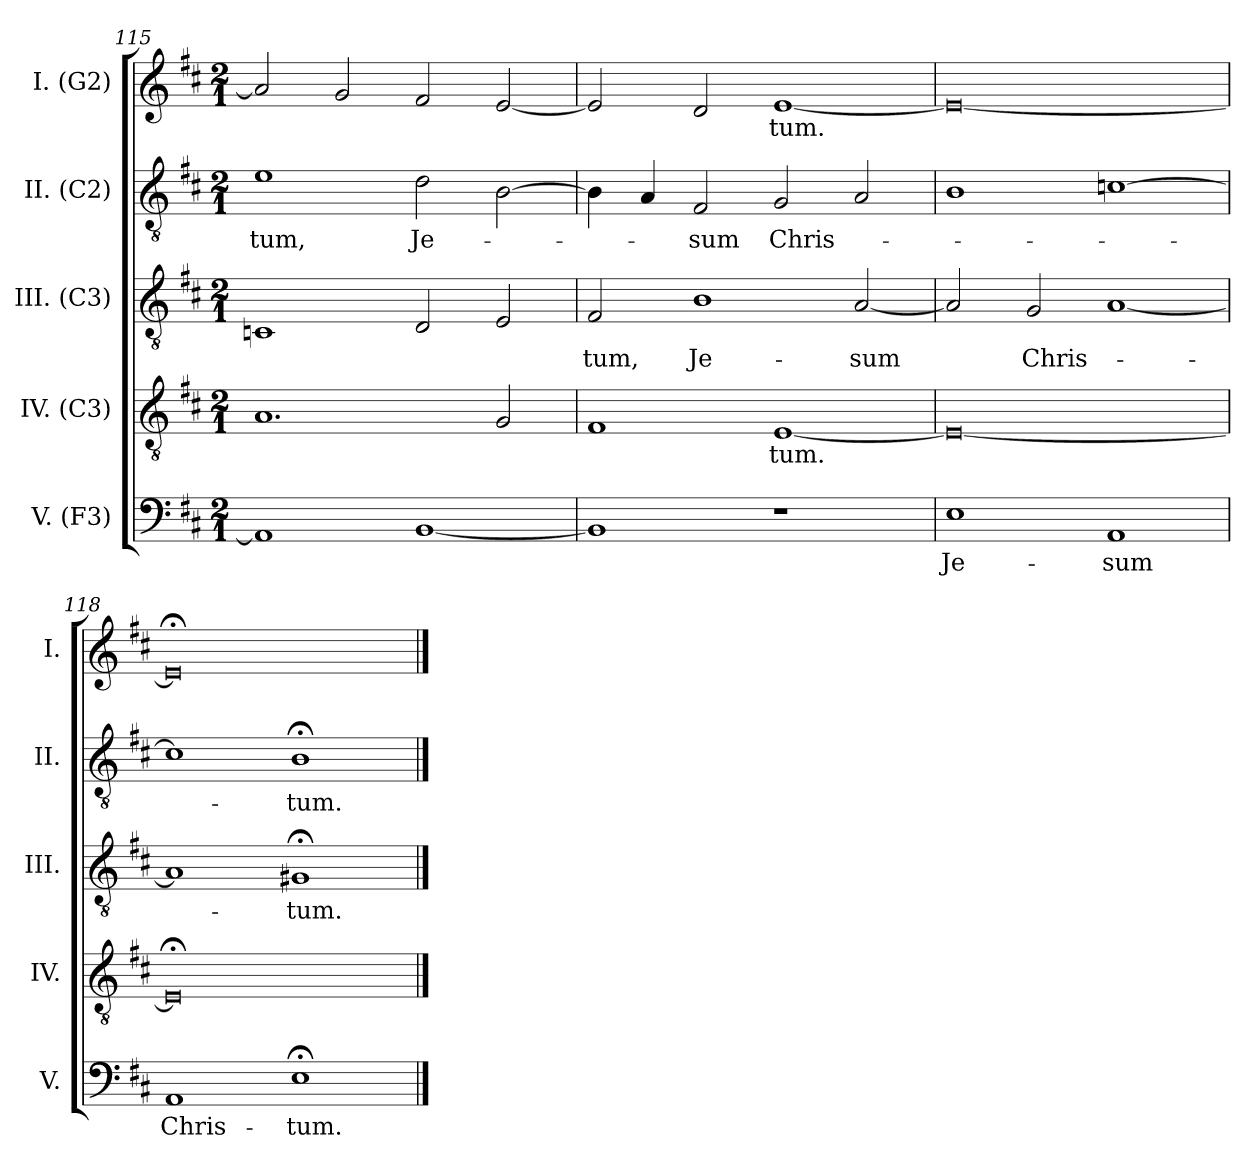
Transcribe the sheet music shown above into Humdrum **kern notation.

**kern	**text	**kern	**text	**kern	**text	**kern	**text	**kern	**text
*part5	*part5	*part4	*part4	*part3	*part3	*part2	*part2	*part1	*part1
*staff5	*staff5	*staff4	*staff4	*staff3	*staff3	*staff2	*staff2	*staff1	*staff1
*I"V. (F3)	*	*I"IV. (C3)	*	*I"III. (C3)	*	*I"II. (C2)	*	*I"I. (G2)	*
*I'V.	*	*I'IV.	*	*I'III.	*	*I'II.	*	*I'I.	*
!!LO:LB:g=z
*clefF4	*	*clefGv2	*	*clefGv2	*	*clefGv2	*	*clefG2	*
*	*	*ITrd7c12	*	*ITrd7c12	*	*	*	*	*
*k[f#c#]	*	*k[f#c#]	*	*k[f#c#]	*	*k[f#c#]	*	*k[f#c#]	*
*D:	*	*D:	*	*D:	*	*D:	*	*D:	*
*M2/1	*	*M2/1	*	*M2/1	*	*M2/1	*	*M2/1	*
=115	=115	=115	=115	=115	=115	=115	=115	=115	=115
!	!	!	!	!	!	!	!LO:LY:b:color=#000000	!	!
1AAi]	.	1.AAi	.	1CCni	.	1ei	-tum,	2ai/]	.
.	.	.	.	.	.	.	.	2gi/	.
!	!	!	!	!	!	!	!LO:LY:b:color=#000000	!	!
[1BBi	.	.	.	2DDi/	.	2di\	Je-	2f#i/	.
.	.	2GGi/	.	2EEi/	.	[2Bi\	.	[2ei/	.
=116	=116	=116	=116	=116	=116	=116	=116	=116	=116
!	!	!	!	!	!LO:LY:b:color=#000000	!	!	!	!
1BBi]	.	1FF#i	.	2FF#i/	-tum,	4Bi\]	.	2ei/]	.
.	.	.	.	.	.	4Ai/	.	.	.
!	!	!	!	!	!LO:LY:b:color=#000000	!	!	!	!
!	!	!	!	!	!	!	!LO:LY:b:color=#000000	!	!
.	.	.	.	1BBi	Je-	2F#i/	-sum	2di/	.
!	!	!	!LO:LY:b:color=#000000	!	!	!	!	!	!
!	!	!	!	!	!	!	!LO:LY:b:color=#000000	!	!
!	!	!	!	!	!	!	!	!	!LO:LY:b:color=#000000
1r	.	[1EEi	-tum.	.	.	2Gi/	Chris-	[1ei	-tum.
!	!	!	!	!	!LO:LY:b:color=#000000	!	!	!	!
.	.	.	.	[2AAi/	-sum	2Ai/	.	.	.
=117	=117	=117	=117	=117	=117	=117	=117	=117	=117
!	!LO:LY:b:color=#000000	!	!	!	!	!	!	!	!
1Ei	Je-	0EEi_	.	2AAi/]	.	1Bi	.	0ei_	.
!	!	!	!	!	!LO:LY:b:color=#000000	!	!	!	!
.	.	.	.	2GGi/	Chris-	.	.	.	.
!	!LO:LY:b:color=#000000	!	!	!	!	!	!	!	!
1AAi	-sum	.	.	[1AAi	.	[1ci	.	.	.
=118	=118	=118	=118	=118	=118	=118	=118	=118	=118
!	!LO:LY:b:color=#000000	!	!	!	!	!	!	!	!
1AAi	Chris-	0EE;i]	.	1AAi]	.	1ci]	.	0e;i]	.
!	!LO:LY:b:color=#000000	!	!	!	!	!	!	!	!
!	!	!	!	!	!LO:LY:b:color=#000000	!	!	!	!
!	!	!	!	!	!	!	!LO:LY:b:color=#000000	!	!
1E;i	-tum.	.	.	1GG#X;i	-tum.	1B;i	-tum.	.	.
==	==	==	==	==	==	==	==	==	==
*-	*-	*-	*-	*-	*-	*-	*-	*-	*-
